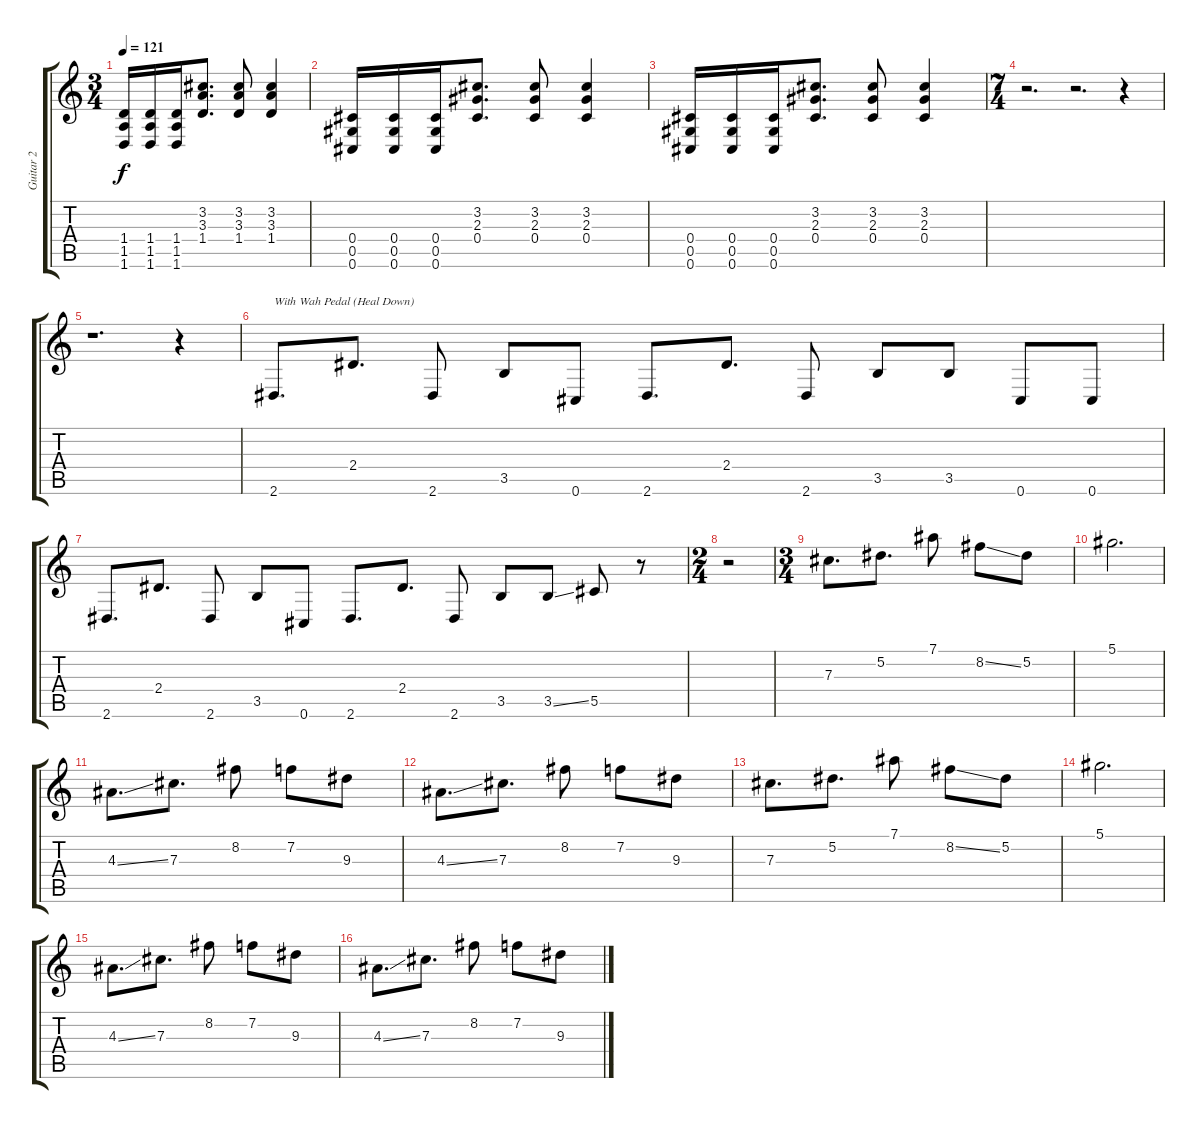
\track ("Guitar 2" "Guitar 2") {instrument distortionguitar}
\staff {score tabs}
\tuning (Eb4 Bb3 Gb3 Db3 Ab2 Db2) {hide}
\ts (3 4)
\tempo 121
\clef g2
\ks c
(1.4 1.5 1.6).16{dy f} (1.4 1.5 1.6).16 (1.4 1.5 1.6).16 (3.2 3.3 1.4).8{d} (3.2 3.3 1.4).8 (3.2 3.3 1.4).4 |
(0.4 0.5 0.6).16 (0.4 0.5 0.6).16 (0.4 0.5 0.6).16 (3.2 2.3 0.4).8{d} (3.2 2.3 0.4).8 (3.2 2.3 0.4).4 |
(0.4 0.5 0.6).16 (0.4 0.5 0.6).16 (0.4 0.5 0.6).16 (3.2 2.3 0.4).8{d} (3.2 2.3 0.4).8 (3.2 2.3 0.4).4 |
\ts (7 4)
r.2{d} r.2{d} r.4 |
r.1{d} r.4 |
2.6.8{d txt "With Wah Pedal (Heal Down)"} 2.4.8{d} 2.6.8 3.5.8 0.6.8 2.6.8{d} 2.4.8{d} 2.6.8 3.5.8 3.5.8 0.6.8 0.6.8 |
2.6.8{d} 2.4.8{d} 2.6.8 3.5.8 0.6.8 2.6.8{d} 2.4.8{d} 2.6.8 3.5.8 3.5{ss}.8 5.5.8 r.8 |
\ts (2 4)
r.2 |
\ts (3 4)
7.3.8{d} 5.2.8{d} 7.1.8 8.2{ss}.8 5.2.8 |
5.1.2{d} |
4.3{ss}.8{d} 7.3.8{d} 8.2.8 7.2.8 9.3.8 |
4.3{ss}.8{d} 7.3.8{d} 8.2.8 7.2.8 9.3.8 |
7.3.8{d} 5.2.8{d} 7.1.8 8.2{ss}.8 5.2.8 |
5.1.2{d} |
4.3{ss}.8{d} 7.3.8{d} 8.2.8 7.2.8 9.3.8 |
4.3{ss}.8{d} 7.3.8{d} 8.2.8 7.2.8 9.3.8
